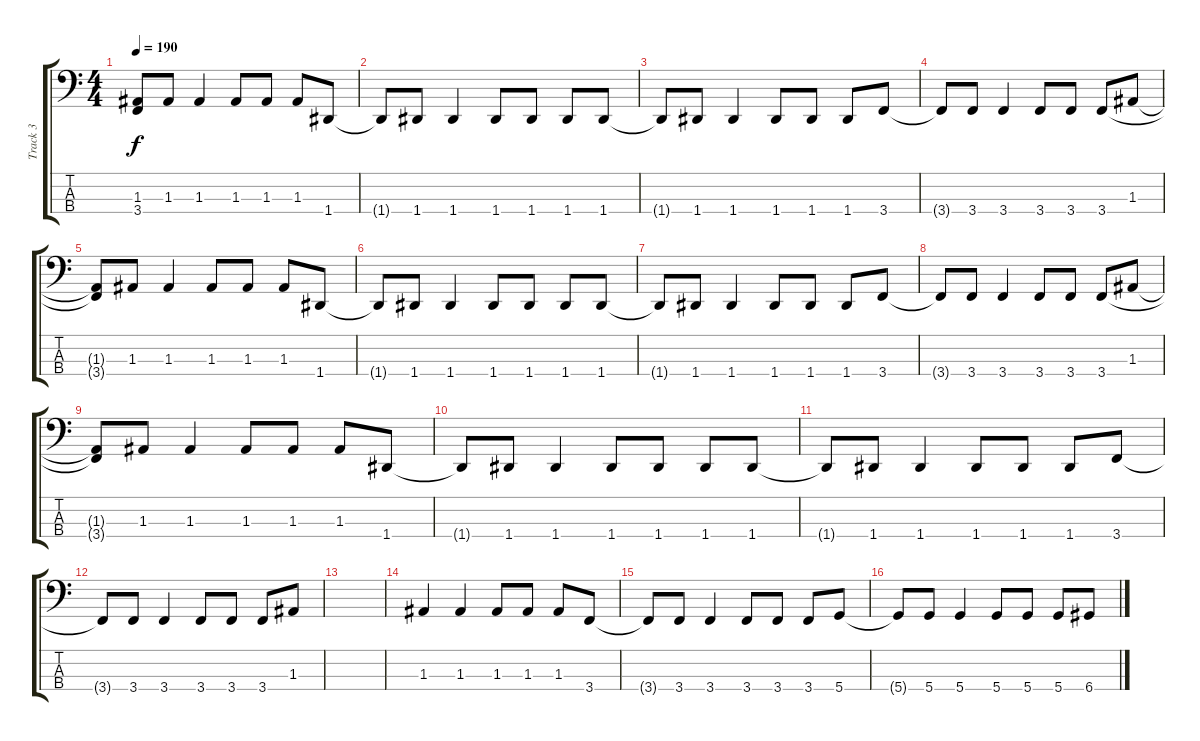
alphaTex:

\track ("Track 3" "Track 3") {instrument electricbassfinger}
\staff {score tabs}
\tuning (G2 D2 A1 D1) {hide}
\ts (4 4)
\tempo 190
\clef f4
\ks c
(1.3{t} 3.4{t}).8{dy f} 1.3.8 1.3.4 1.3.8 1.3.8 1.3.8 1.4.8 |
1.4{t}.8 1.4.8 1.4.4 1.4.8 1.4.8 1.4.8 1.4.8 |
1.4{t}.8 1.4.8 1.4.4 1.4.8 1.4.8 1.4.8 3.4.8 |
3.4{t}.8 3.4.8 3.4.4 3.4.8 3.4.8 3.4.8 1.3.8 |
(1.3{t} 3.4{t}).8 1.3.8 1.3.4 1.3.8 1.3.8 1.3.8 1.4.8 |
1.4{t}.8 1.4.8 1.4.4 1.4.8 1.4.8 1.4.8 1.4.8 |
1.4{t}.8 1.4.8 1.4.4 1.4.8 1.4.8 1.4.8 3.4.8 |
3.4{t}.8 3.4.8 3.4.4 3.4.8 3.4.8 3.4.8 1.3.8 |
(1.3{t} 3.4{t}).8 1.3.8 1.3.4 1.3.8 1.3.8 1.3.8 1.4.8 |
1.4{t}.8 1.4.8 1.4.4 1.4.8 1.4.8 1.4.8 1.4.8 |
1.4{t}.8 1.4.8 1.4.4 1.4.8 1.4.8 1.4.8 3.4.8 |
3.4{t}.8 3.4.8 3.4.4 3.4.8 3.4.8 3.4.8 1.3.8 |
|
1.3.4 1.3.4 1.3.8 1.3.8 1.3.8 3.4.8 |
3.4{t}.8 3.4.8 3.4.4 3.4.8 3.4.8 3.4.8 5.4.8 |
5.4{t}.8 5.4.8 5.4.4 5.4.8 5.4.8 5.4.8 6.4.8
